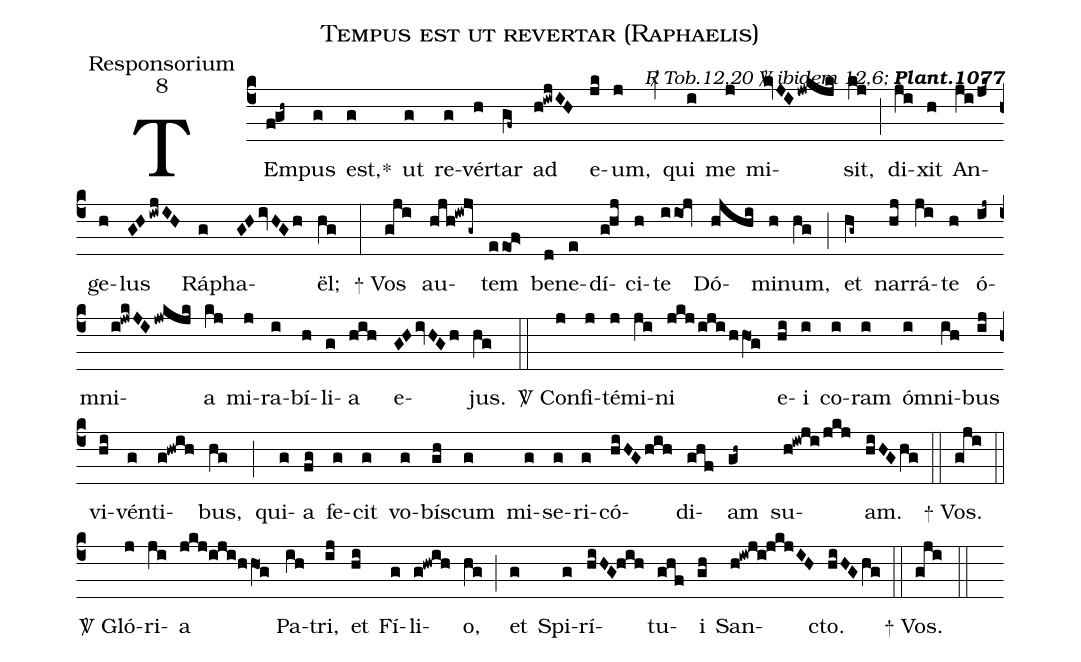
name:Tempus est ut revertar (Raphaelis);
office-part:Responsorium;
mode:8;
commentary:{\itshape\mdseries \Rbar\  Tob.12,20 \Vbar\ ibidem 12,6;\/}  {\bfseries Plant.1077};
%%
(c4) TEm(f!gh~)pus(g) est,<sp>*</sp>(g) ut(g) re(g)vér(h)tar(gf~) ad(h!iwjIH) e(jk)um,(j) (,)
qui(i) me(j) mi(kvJIjwkjk)sit,(kj) (;)
di(ji)xit(h) An(ji/jk~)ge(h)lus(GHiwjIH) Rá(g)pha(GHivHGh)ël;(hg) (:)
<sp>+</sp> Vos(gji) au(hjh!iwjg~)tem(eeo1!f>) be(d)ne(e)dí(ghj)ci(h)te(iio1!jv) Dó(hjhi)mi(h)num,(hg) (;)
et(hg~) nar(hj)rá(ji)te(h) ó(ij~)mni(i!jwkJIjwkjk)a(kj) mi(j)ra(i)bí(h)li(g)a(hih) e(GHivHGh)jus.(hg) (::)
<sp>V/</sp> Con(j)fi(j)té(j)mi(ji)ni(jkj/iji/hhO1g) e(hi)i(i) co(i)ram(i) ó(i)mni(ih)bus(ij) vi(hi)vén(g)ti(g!hwih)bus,(hg) (;)
qui(g)a(fg) fe(g)cit(g) vo(g)bís(gh)cum(g) mi(g)se(g)ri(g)có(hiHGhih)di(ghf)am(gh~) su(h!iwji/jkj)am.(hiHGhg) (::)
<sp>+</sp> Vos.(gji) (::z-)
<sp>V/</sp> Gló(j)ri(ji)a(jkj/0iji/0hhO1g) Pa(ih)tri,(ij) et(hi) Fí(g)li(g@hwih)o,(hg) (;)
et(g) Spi(g)rí(hiHG@hih)tu(ghf)i(gh) San(h@iwji@jkjIH)cto.(hiHG/hg) (::)
<sp>+</sp> Vos.(gji) (::)
